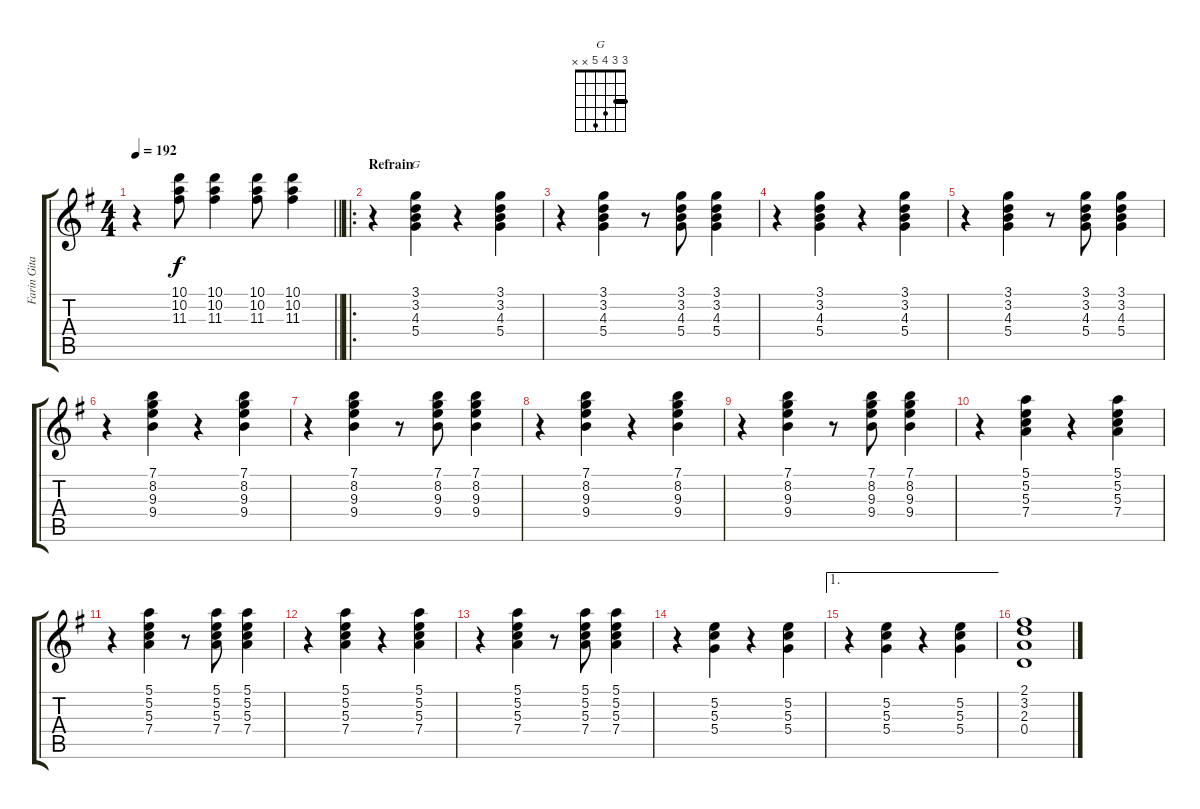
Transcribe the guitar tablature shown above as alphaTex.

\track ("Farin Gitarre" "Farin Gita") {instrument electricguitarclean}
\staff {score tabs}
\tuning (E4 B3 G3 D3 A2 E2) {hide}
\chord ("G" 3 3 4 5 x x) {barre 3}
\ts (4 4)
\tempo 192
\clef g2
\barLineRight lightlight
\ks g
r.4{dy f} (10.1 10.2 11.3).8 (10.1 10.2 11.3).4 (10.1 10.2 11.3).8 (10.1 10.2 11.3).4 |
\ro
\section ("" "Refrain")
r.4 (3.1 3.2 4.3 5.4).4{ch "G"} r.4 (3.1 3.2 4.3 5.4).4 |
r.4 (3.1 3.2 4.3 5.4).4 r.8 (3.1 3.2 4.3 5.4).8 (3.1 3.2 4.3 5.4).4 |
r.4 (3.1 3.2 4.3 5.4).4 r.4 (3.1 3.2 4.3 5.4).4 |
r.4 (3.1 3.2 4.3 5.4).4 r.8 (3.1 3.2 4.3 5.4).8 (3.1 3.2 4.3 5.4).4 |
r.4 (7.1 8.2 9.3 9.4).4 r.4 (7.1 8.2 9.3 9.4).4 |
r.4 (7.1 8.2 9.3 9.4).4 r.8 (7.1 8.2 9.3 9.4).8 (7.1 8.2 9.3 9.4).4 |
r.4 (7.1 8.2 9.3 9.4).4 r.4 (7.1 8.2 9.3 9.4).4 |
r.4 (7.1 8.2 9.3 9.4).4 r.8 (7.1 8.2 9.3 9.4).8 (7.1 8.2 9.3 9.4).4 |
r.4 (5.1 5.2 5.3 7.4).4 r.4 (5.1 5.2 5.3 7.4).4 |
r.4 (5.1 5.2 5.3 7.4).4 r.8 (5.1 5.2 5.3 7.4).8 (5.1 5.2 5.3 7.4).4 |
r.4 (5.1 5.2 5.3 7.4).4 r.4 (5.1 5.2 5.3 7.4).4 |
r.4 (5.1 5.2 5.3 7.4).4 r.8 (5.1 5.2 5.3 7.4).8 (5.1 5.2 5.3 7.4).4 |
r.4 (5.2 5.3 5.4).4 r.4 (5.2 5.3 5.4).4 |
\ae 1
r.4 (5.2 5.3 5.4).4 r.4 (5.2 5.3 5.4).4 |
(2.1 3.2 2.3 0.4).1
